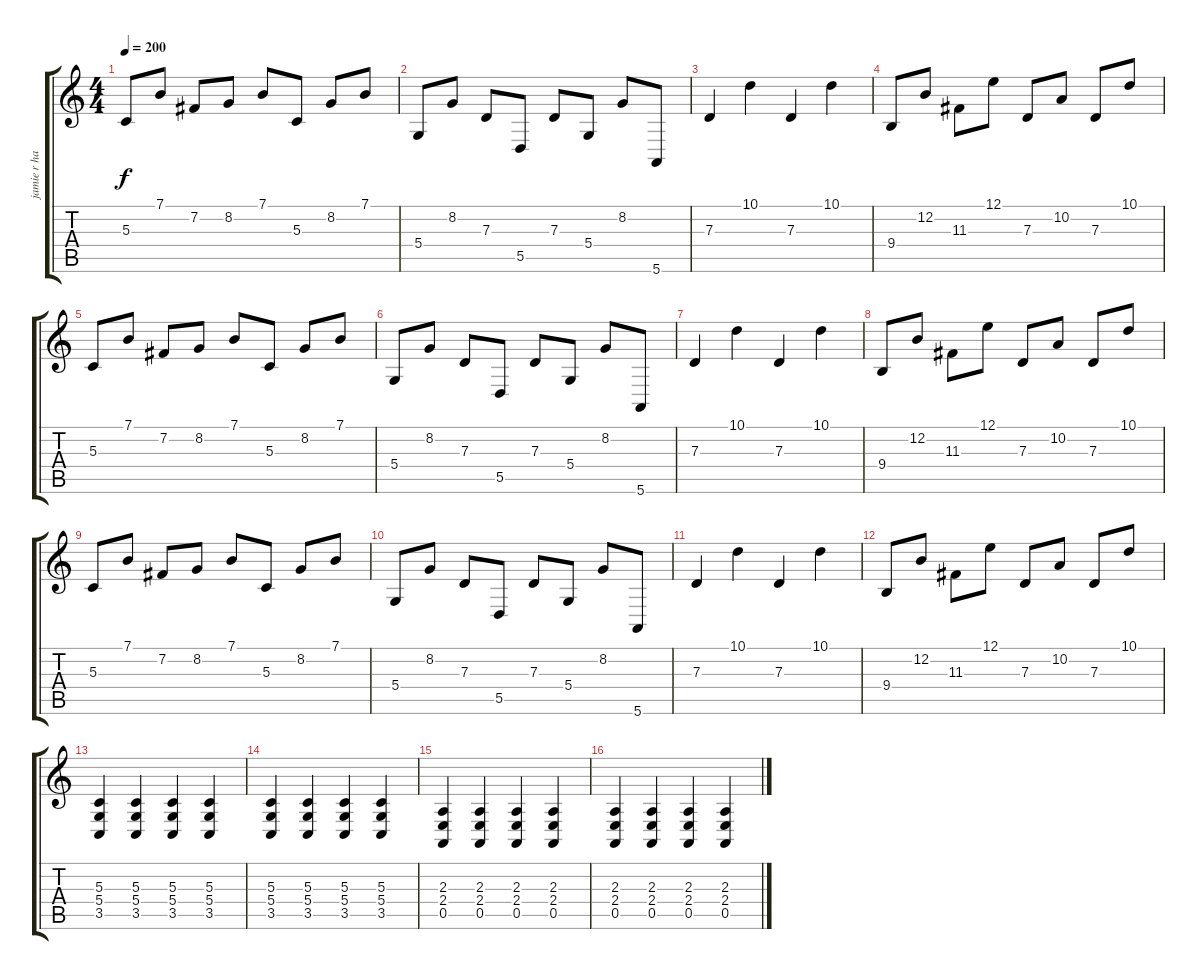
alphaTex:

\track ("jamie r hand" "jamie r ha") {instrument acousticgrandpiano}
\staff {score tabs}
\tuning (E4 B3 G3 D3 A2 E2) {hide}
\ts (4 4)
\tempo 200
\clef g2
\ks c
5.3.8{dy f} 7.1.8 7.2.8 8.2.8 7.1.8 5.3.8 8.2.8 7.1.8 |
5.4.8 8.2.8 7.3.8 5.5.8 7.3.8 5.4.8 8.2.8 5.6.8 |
7.3.4 10.1.4 7.3.4 10.1.4 |
9.4.8 12.2.8 11.3.8 12.1.8 7.3.8 10.2.8 7.3.8 10.1.8 |
5.3.8 7.1.8 7.2.8 8.2.8 7.1.8 5.3.8 8.2.8 7.1.8 |
5.4.8 8.2.8 7.3.8 5.5.8 7.3.8 5.4.8 8.2.8 5.6.8 |
7.3.4 10.1.4 7.3.4 10.1.4 |
9.4.8 12.2.8 11.3.8 12.1.8 7.3.8 10.2.8 7.3.8 10.1.8 |
5.3.8 7.1.8 7.2.8 8.2.8 7.1.8 5.3.8 8.2.8 7.1.8 |
5.4.8 8.2.8 7.3.8 5.5.8 7.3.8 5.4.8 8.2.8 5.6.8 |
7.3.4 10.1.4 7.3.4 10.1.4 |
9.4.8 12.2.8 11.3.8 12.1.8 7.3.8 10.2.8 7.3.8 10.1.8 |
(5.3 5.4 3.5).4 (5.3 5.4 3.5).4 (5.3 5.4 3.5).4 (5.3 5.4 3.5).4 |
(5.3 5.4 3.5).4 (5.3 5.4 3.5).4 (5.3 5.4 3.5).4 (5.3 5.4 3.5).4 |
(2.3 2.4 0.5).4 (2.3 2.4 0.5).4 (2.3 2.4 0.5).4 (2.3 2.4 0.5).4 |
(2.3 2.4 0.5).4 (2.3 2.4 0.5).4 (2.3 2.4 0.5).4 (2.3 2.4 0.5).4
